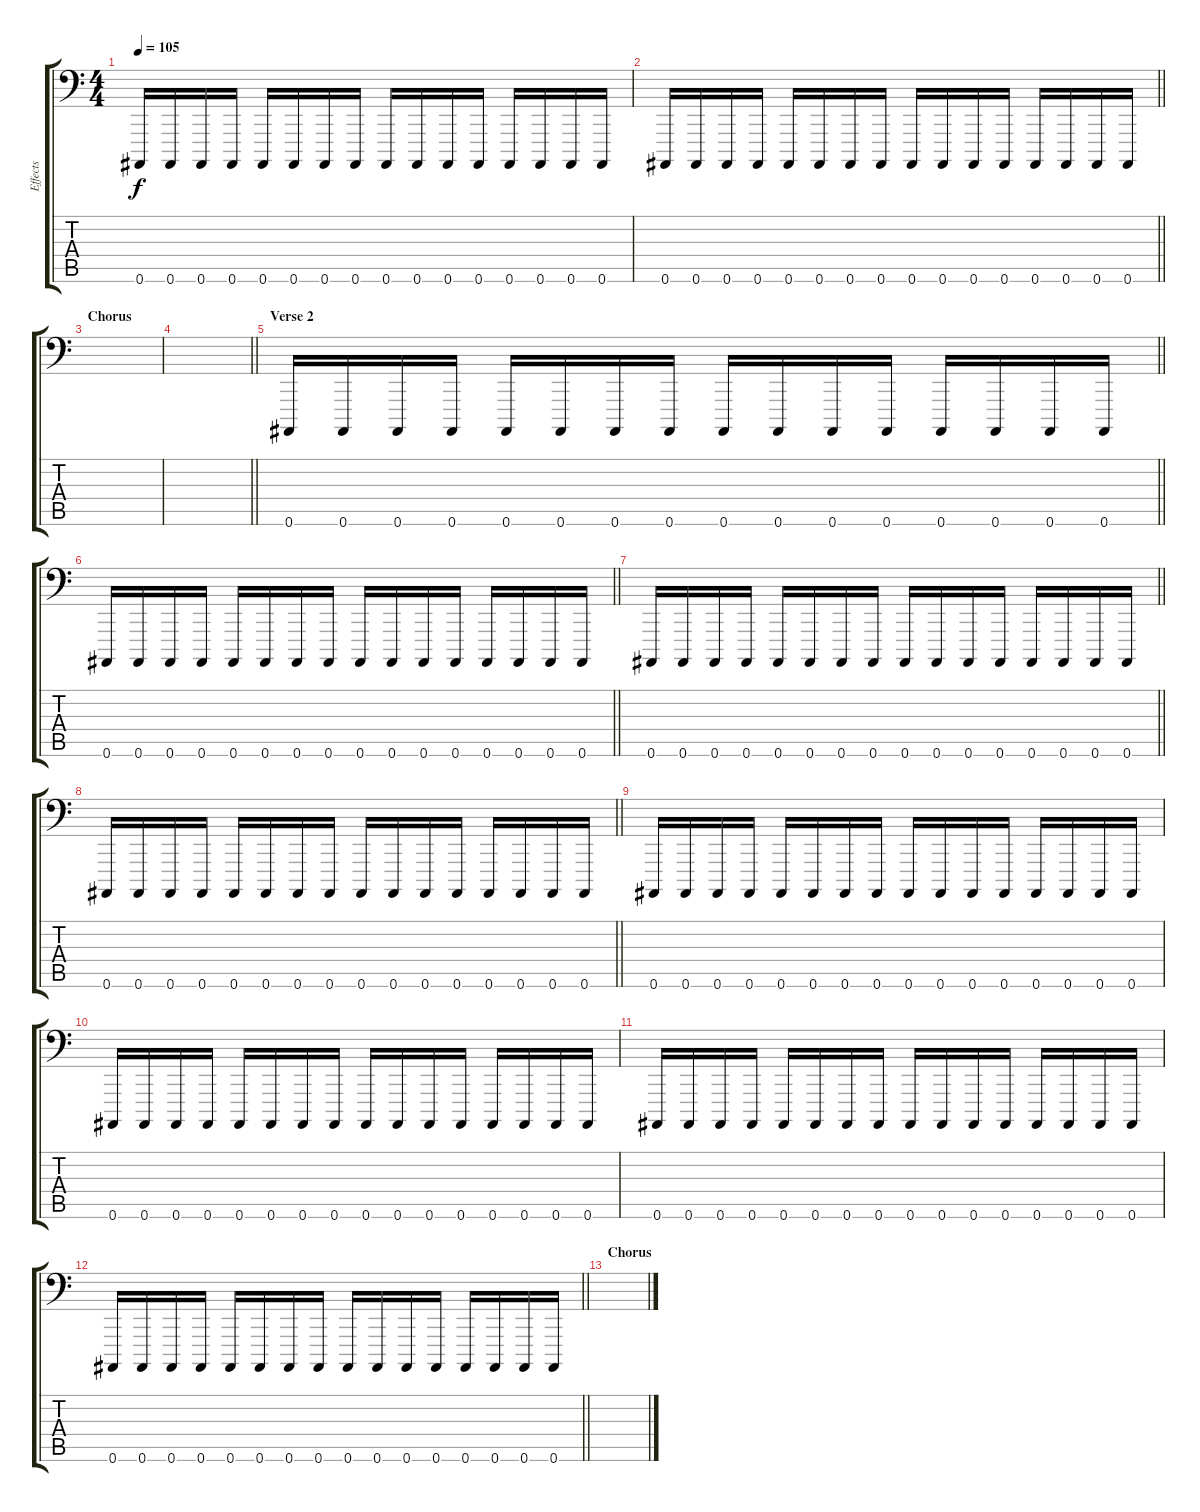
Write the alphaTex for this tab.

\track ("Effects" "Effects") {instrument lead2sawtooth}
\staff {score tabs}
\tuning (C3 G2 Eb2 Bb1 F1 Bb0) {hide}
\ts (4 4)
\tempo 105
\clef f4
\ks c
0.6.16{dy f} 0.6.16 0.6.16 0.6.16 0.6.16 0.6.16 0.6.16 0.6.16 0.6.16 0.6.16 0.6.16 0.6.16 0.6.16 0.6.16 0.6.16 0.6.16 |
\barLineRight lightlight
0.6.16 0.6.16 0.6.16 0.6.16 0.6.16 0.6.16 0.6.16 0.6.16 0.6.16 0.6.16 0.6.16 0.6.16 0.6.16 0.6.16 0.6.16 0.6.16 |
\section ("" "Chorus")
|
\barLineRight lightlight
|
\section ("" "Verse 2")
\barLineRight lightlight
0.6.16 0.6.16 0.6.16 0.6.16 0.6.16 0.6.16 0.6.16 0.6.16 0.6.16 0.6.16 0.6.16 0.6.16 0.6.16 0.6.16 0.6.16 0.6.16 |
\barLineRight lightlight
0.6.16 0.6.16 0.6.16 0.6.16 0.6.16 0.6.16 0.6.16 0.6.16 0.6.16 0.6.16 0.6.16 0.6.16 0.6.16 0.6.16 0.6.16 0.6.16 |
\barLineRight lightlight
0.6.16 0.6.16 0.6.16 0.6.16 0.6.16 0.6.16 0.6.16 0.6.16 0.6.16 0.6.16 0.6.16 0.6.16 0.6.16 0.6.16 0.6.16 0.6.16 |
\barLineRight lightlight
0.6.16 0.6.16 0.6.16 0.6.16 0.6.16 0.6.16 0.6.16 0.6.16 0.6.16 0.6.16 0.6.16 0.6.16 0.6.16 0.6.16 0.6.16 0.6.16 |
0.6.16 0.6.16 0.6.16 0.6.16 0.6.16 0.6.16 0.6.16 0.6.16 0.6.16 0.6.16 0.6.16 0.6.16 0.6.16 0.6.16 0.6.16 0.6.16 |
0.6.16 0.6.16 0.6.16 0.6.16 0.6.16 0.6.16 0.6.16 0.6.16 0.6.16 0.6.16 0.6.16 0.6.16 0.6.16 0.6.16 0.6.16 0.6.16 |
0.6.16 0.6.16 0.6.16 0.6.16 0.6.16 0.6.16 0.6.16 0.6.16 0.6.16 0.6.16 0.6.16 0.6.16 0.6.16 0.6.16 0.6.16 0.6.16 |
\barLineRight lightlight
0.6.16 0.6.16 0.6.16 0.6.16 0.6.16 0.6.16 0.6.16 0.6.16 0.6.16 0.6.16 0.6.16 0.6.16 0.6.16 0.6.16 0.6.16 0.6.16 |
\section ("" "Chorus")
